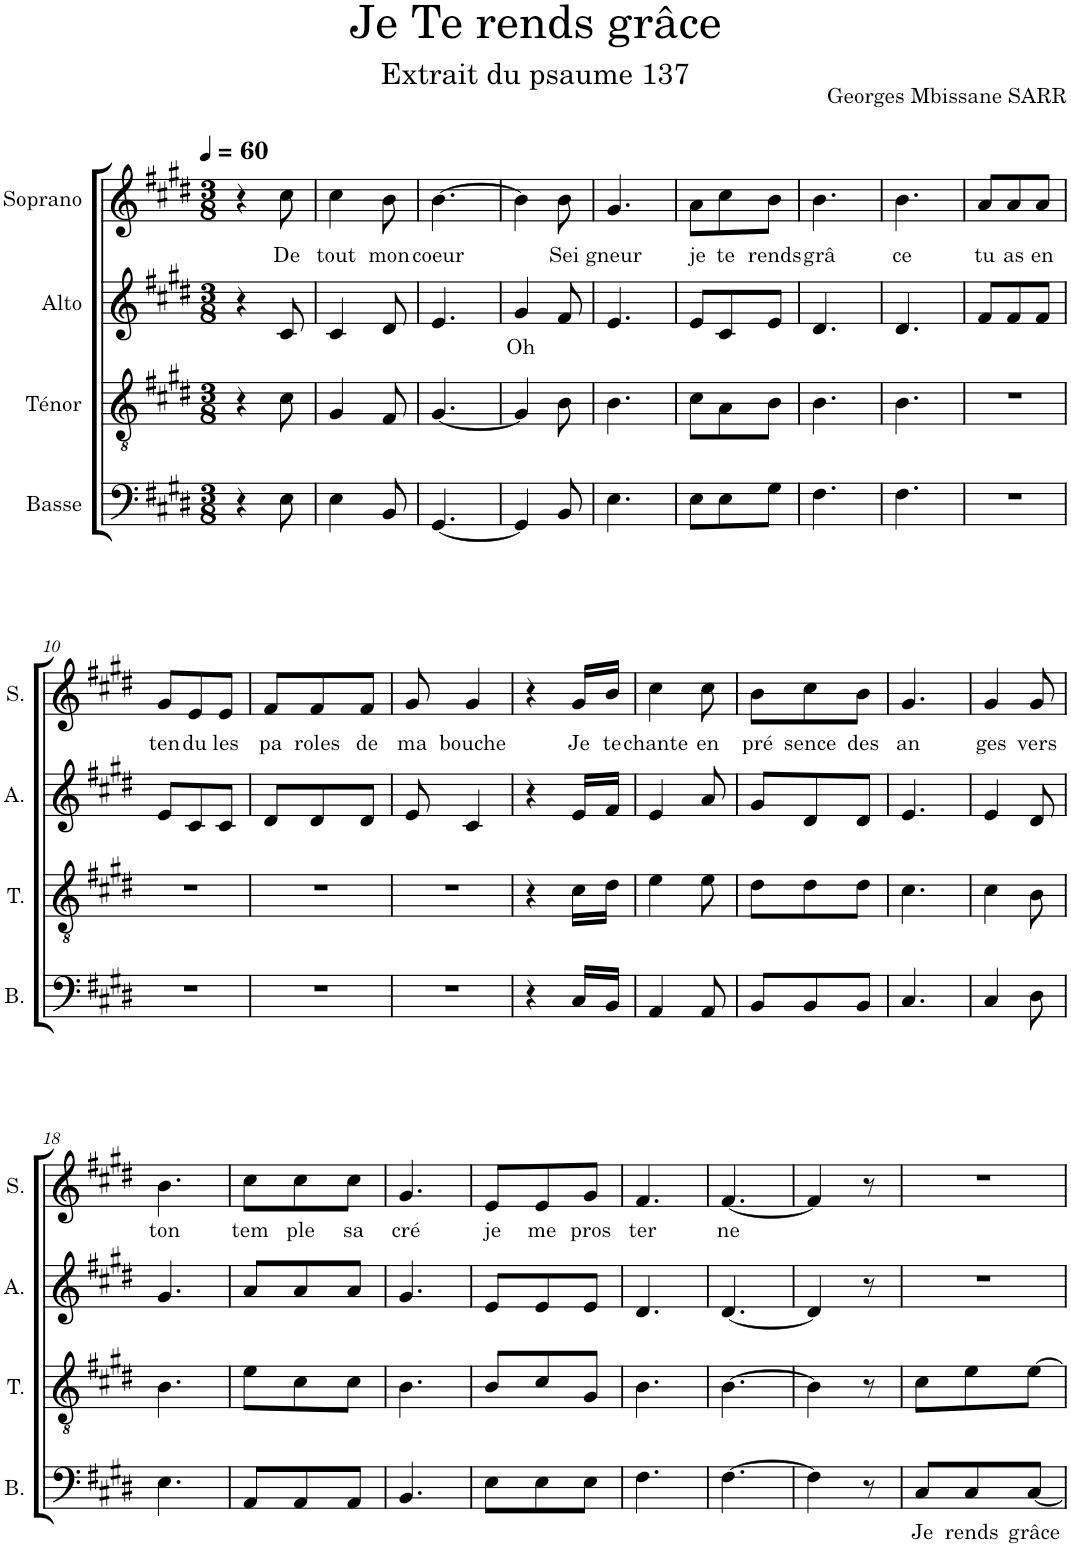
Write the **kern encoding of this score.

**kern	**text	**kern	**kern	**text	**kern	**text
*part4	*part4	*part3	*part2	*part2	*part1	*part1
*staff4	*staff4	*staff3	*staff2	*staff2	*staff1	*staff1
*I"Basse	*	*I"Ténor	*I"Alto	*	*I"Soprano	*
*I'B.	*	*I'T.	*I'A.	*	*I'S.	*
*clefF4	*	*clefGv2	*clefG2	*	*clefG2	*
*k[f#c#g#d#]	*	*k[f#c#g#d#]	*k[f#c#g#d#]	*	*k[f#c#g#d#]	*
*M3/8	*	*M3/8	*M3/8	*	*M3/8	*
*MM60	*	*MM60	*MM60	*	*MM60	*
=1	=1	=1	=1	=1	=1	=1
4r	.	4r	4r	.	4r	.
!	!	!	!	!	!	!LO:LY:b
8E\	.	8c#\	8c#/	.	8cc#\	De
=2	=2	=2	=2	=2	=2	=2
!	!	!	!	!	!	!LO:LY:b
4E\	.	4G#/	4c#/	.	4cc#\	tout
!	!	!	!	!	!	!LO:LY:b
8BB/	.	8F#/	8d#/	.	8b\	mon
=3	=3	=3	=3	=3	=3	=3
!	!	!	!	!	!	!LO:LY:b
[4.GG#/	.	[4.G#/	4.e/	.	[4.b\	coeur
=4	=4	=4	=4	=4	=4	=4
!	!	!	!	!LO:LY:b	!	!
4GG#/]	.	4G#/]	4g#/	Oh	4b\]	.
!	!	!	!	!	!	!LO:LY:b
8BB/	.	8B\	8f#/	.	8b\	Sei
=5	=5	=5	=5	=5	=5	=5
!	!	!	!	!	!	!LO:LY:b
4.E\	.	4.B\	4.e/	.	4.g#/	gneur
=6	=6	=6	=6	=6	=6	=6
!	!	!	!	!	!	!LO:LY:b
8E\L	.	8c#\L	8e/L	.	8a\L	je
!	!	!	!	!	!	!LO:LY:b
8E\	.	8A\	8c#/	.	8cc#\	te
!	!	!	!	!	!	!LO:LY:b
8G#\J	.	8B\J	8e/J	.	8b\J	rends
=7	=7	=7	=7	=7	=7	=7
!	!	!	!	!	!	!LO:LY:b
4.F#\	.	4.B\	4.d#/	.	4.b\	grâ
=8	=8	=8	=8	=8	=8	=8
!	!	!	!	!	!	!LO:LY:b
4.F#\	.	4.B\	4.d#/	.	4.b\	ce
=9	=9	=9	=9	=9	=9	=9
!	!	!	!	!	!	!LO:LY:b
4.r	.	4.r	8f#/L	.	8a/L	tu
!	!	!	!	!	!	!LO:LY:b
.	.	.	8f#/	.	8a/	as
!	!	!	!	!	!	!LO:LY:b
.	.	.	8f#/J	.	8a/J	en
!!LO:LB:g=z
=10	=10	=10	=10	=10	=10	=10
!	!	!	!	!	!	!LO:LY:b
4.r	.	4.r	8e/L	.	8g#/L	ten
!	!	!	!	!	!	!LO:LY:b
.	.	.	8c#/	.	8e/	du
!	!	!	!	!	!	!LO:LY:b
.	.	.	8c#/J	.	8e/J	les
=11	=11	=11	=11	=11	=11	=11
!	!	!	!	!	!	!LO:LY:b
4.r	.	4.r	8d#/L	.	8f#/L	pa
!	!	!	!	!	!	!LO:LY:b
.	.	.	8d#/	.	8f#/	roles
!	!	!	!	!	!	!LO:LY:b
.	.	.	8d#/J	.	8f#/J	de
=12	=12	=12	=12	=12	=12	=12
!	!	!	!	!	!	!LO:LY:b
4.r	.	4.r	8e/	.	8g#/	ma
!	!	!	!	!	!	!LO:LY:b
.	.	.	4c#/	.	4g#/	bouche
=13	=13	=13	=13	=13	=13	=13
4r	.	4r	4r	.	4r	.
!	!	!	!	!	!	!LO:LY:b
16C#/LL	.	16c#\LL	16e/LL	.	16g#/LL	Je
!	!	!	!	!	!	!LO:LY:b
16BB/JJ	.	16d#\JJ	16f#/JJ	.	16b/JJ	te
=14	=14	=14	=14	=14	=14	=14
!	!	!	!	!	!	!LO:LY:b
4AA/	.	4e\	4e/	.	4cc#\	chante
!	!	!	!	!	!	!LO:LY:b
8AA/	.	8e\	8a/	.	8cc#\	en
=15	=15	=15	=15	=15	=15	=15
!	!	!	!	!	!	!LO:LY:b
8BB/L	.	8d#\L	8g#/L	.	8b\L	pré
!	!	!	!	!	!	!LO:LY:b
8BB/	.	8d#\	8d#/	.	8cc#\	sence
!	!	!	!	!	!	!LO:LY:b
8BB/J	.	8d#\J	8d#/J	.	8b\J	des
=16	=16	=16	=16	=16	=16	=16
!	!	!	!	!	!	!LO:LY:b
4.C#/	.	4.c#\	4.e/	.	4.g#/	an
=17	=17	=17	=17	=17	=17	=17
!	!	!	!	!	!	!LO:LY:b
4C#/	.	4c#\	4e/	.	4g#/	ges
!	!	!	!	!	!	!LO:LY:b
8D#\	.	8B\	8d#/	.	8g#/	vers
!!LO:LB:g=z
=18	=18	=18	=18	=18	=18	=18
!	!	!	!	!	!	!LO:LY:b
4.E\	.	4.B\	4.g#/	.	4.b\	ton
=19	=19	=19	=19	=19	=19	=19
!	!	!	!	!	!	!LO:LY:b
8AA/L	.	8e\L	8a/L	.	8cc#\L	tem
!	!	!	!	!	!	!LO:LY:b
8AA/	.	8c#\	8a/	.	8cc#\	ple
!	!	!	!	!	!	!LO:LY:b
8AA/J	.	8c#\J	8a/J	.	8cc#\J	sa
=20	=20	=20	=20	=20	=20	=20
!	!	!	!	!	!	!LO:LY:b
4.BB/	.	4.B\	4.g#/	.	4.g#/	cré
=21	=21	=21	=21	=21	=21	=21
!	!	!	!	!	!	!LO:LY:b
8E\L	.	8B/L	8e/L	.	8e/L	je
!	!	!	!	!	!	!LO:LY:b
8E\	.	8c#/	8e/	.	8e/	me
!	!	!	!	!	!	!LO:LY:b
8E\J	.	8G#/J	8e/J	.	8g#/J	pros
=22	=22	=22	=22	=22	=22	=22
!	!	!	!	!	!	!LO:LY:b
4.F#\	.	4.B\	4.d#/	.	4.f#/	ter
=23	=23	=23	=23	=23	=23	=23
!	!	!	!	!	!	!LO:LY:b
[4.F#\	.	[4.B\	[4.d#/	.	[4.f#/	ne
=24	=24	=24	=24	=24	=24	=24
4F#\]	.	4B\]	4d#/]	.	4f#/]	.
8r	.	8r	8r	.	8r	.
=25	=25	=25	=25	=25	=25	=25
!	!LO:LY:b	!	!	!	!	!
8C#/L	Je	8c#\L	4.r	.	4.r	.
!	!LO:LY:b	!	!	!	!	!
8C#/	rends	8e\	.	.	.	.
!	!LO:LY:b	!	!	!	!	!
[8C#/J	grâce	[8e\J	.	.	.	.
=	=	=	=	=	=	=
*-	*-	*-	*-	*-	*-	*-
